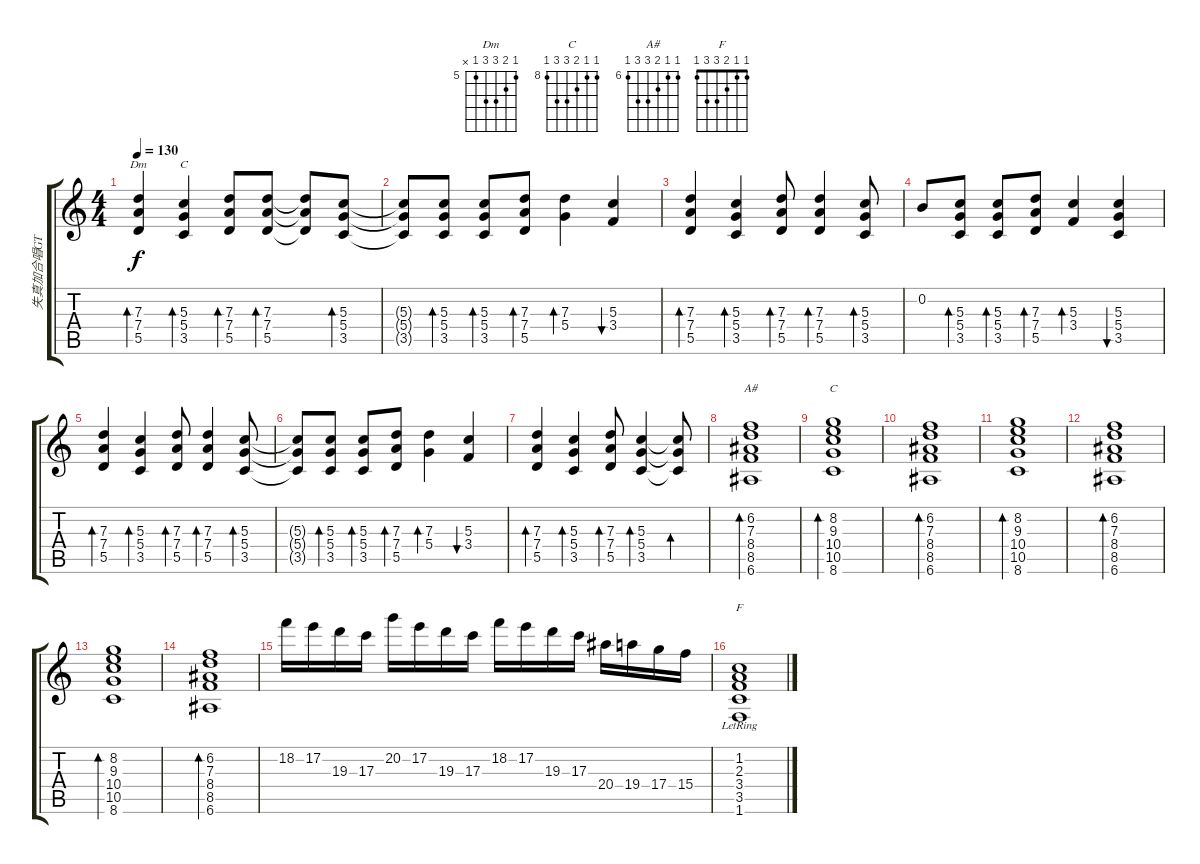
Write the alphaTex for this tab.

\track ("失真加合唱GT" "失真加合唱GT") {instrument distortionguitar}
\staff {score tabs}
\tuning (E4 B3 G3 D3 A2 E2) {hide}
\chord ("Dm" 5 6 7 7 5 x) {firstfret 5}
\chord ("C" 3 5 5 5 3 x)
\chord ("A#" 6 6 7 8 8 6) {firstfret 6}
\chord ("C" 8 8 9 10 10 8) {firstfret 8}
\chord ("F" 1 1 2 3 3 1)
\ts (4 4)
\tempo 130
\clef g2
\ks c
(7.3 7.4 5.5).4{bd 30 ch "Dm" dy f} (5.3 5.4 3.5).4{bd 30 ch "C"} (7.3 7.4 5.5).8{bd 30} (7.3 7.4 5.5).8{bd 30} (7.3{t} 7.4{t} 5.5{t}).8 (5.3 5.4 3.5).8{bd 30} |
(5.3{t} 5.4{t} 3.5{t}).8 (5.3 5.4 3.5).8{bd 30} (5.3 5.4 3.5).8{bd 30} (7.3 7.4 5.5).8{bd 30} (7.3 5.4).4{bd 30} (5.3 3.4).4{bu 30} |
(7.3 7.4 5.5).4{bd 30} (5.3 5.4 3.5).4{bd 30} (7.3 7.4 5.5).8{bd 30} (7.3 7.4 5.5).4{bd 30} (5.3 5.4 3.5).8{bd 30} |
0.2.8 (5.3 5.4 3.5).8{bd 30} (5.3 5.4 3.5).8{bd 30} (7.3 7.4 5.5).8{bd 30} (5.3 3.4).4{bd 30} (5.3 5.4 3.5).4{bu 30} |
(7.3 7.4 5.5).4{bd 30} (5.3 5.4 3.5).4{bd 30} (7.3 7.4 5.5).8{bd 30} (7.3 7.4 5.5).4{bd 30} (5.3 5.4 3.5).8{bd 30} |
(5.3{t} 5.4{t} 3.5{t}).8 (5.3 5.4 3.5).8{bd 30} (5.3 5.4 3.5).8{bd 30} (7.3 7.4 5.5).8{bd 30} (7.3 5.4).4{bd 30} (5.3 3.4).4{bu 30} |
(7.3 7.4 5.5).4{bd 30} (5.3 5.4 3.5).4{bd 30} (7.3 7.4 5.5).8{bd 30} (5.3 5.4 3.5).4{bd 30} (5.3{t} 5.4{t} 3.5{t}).8{bd 30} |
(6.2 7.3 8.4 8.5 6.6).1{bd 30 ch "A#" volume 12} |
(8.2 9.3 10.4 10.5 8.6).1{bd 30 ch "C" volume 12} |
(6.2 7.3 8.4 8.5 6.6).1{bd 30 volume 12} |
(8.2 9.3 10.4 10.5 8.6).1{bd 30 volume 12} |
(6.2 7.3 8.4 8.5 6.6).1{bd 30 volume 12} |
(8.2 9.3 10.4 10.5 8.6).1{bd 30 volume 12} |
(6.2 7.3 8.4 8.5 6.6).1{bd 30 volume 12} |
18.2.16 17.2.16 19.3.16 17.3.16 20.2.16 17.2.16 19.3.16 17.3.16 18.2.16 17.2.16 19.3.16 17.3.16 20.4.16 19.4.16 17.4.16 15.4.16 |
(1.2{lr} 2.3{lr} 3.4{lr} 3.5{lr} 1.6{lr}).1{ch "F"}
